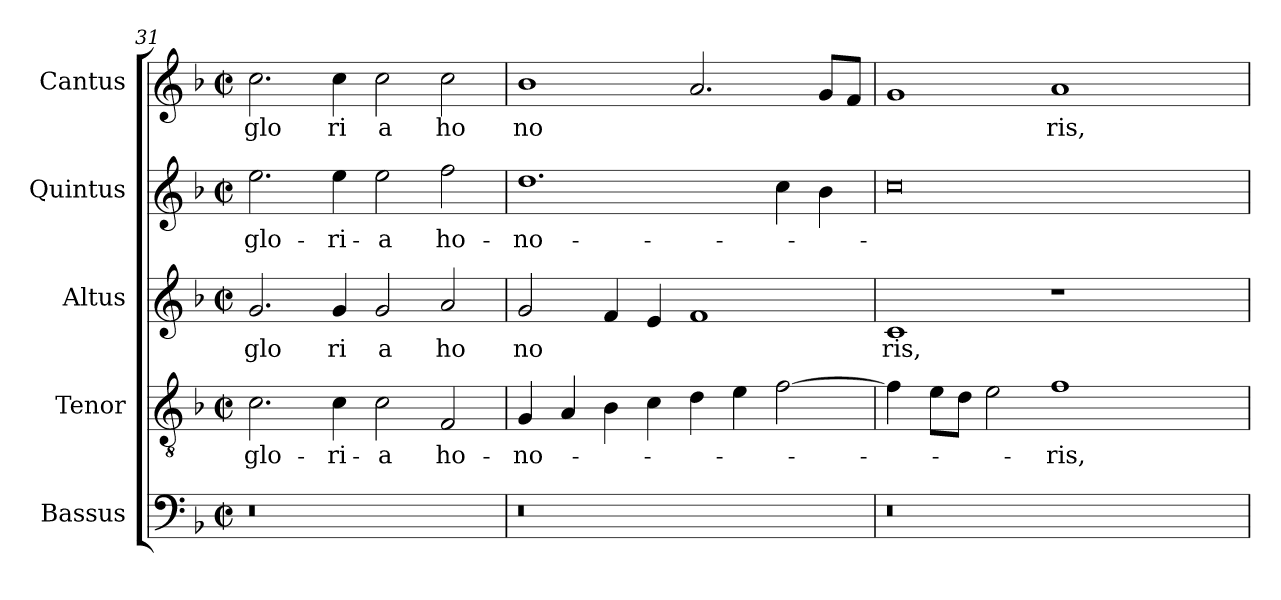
**kern	**kern	**text	**kern	**text	**kern	**text	**kern	**text
*part5	*part4	*part4	*part3	*part3	*part2	*part2	*part1	*part1
*staff5	*staff4	*staff4	*staff3	*staff3	*staff2	*staff2	*staff1	*staff1
*I"Bassus	*I"Tenor	*	*I"Altus	*	*I"Quintus	*	*I"Cantus	*
*clefF4	*clefGv2	*	*clefG2	*	*clefG2	*	*clefG2	*
*k[b-]	*k[b-]	*	*k[b-]	*	*k[b-]	*	*k[b-]	*
*F:	*F:	*	*F:	*	*F:	*	*F:	*
*M2/2	*M2/2	*	*M2/2	*	*M2/2	*	*M2/2	*
*met(c|)	*met(c|)	*	*met(c|)	*	*met(c|)	*	*met(c|)	*
=31	=31	=31	=31	=31	=31	=31	=31	=31
!	!	!LO:LY:b:cj	!	!LO:LY:b:cj	!	!LO:LY:b:cj	!	!LO:LY:b:cj
0r	2.c\	glo-	2.g/	glo	2.ee\	glo-	2.cc\	glo
!	!	!LO:LY:b:cj	!	!LO:LY:b:cj	!	!LO:LY:b:cj	!	!LO:LY:b:cj
.	4c\	-ri-	4g/	ri	4ee\	-ri-	4cc\	ri
!	!	!LO:LY:b:cj	!	!LO:LY:b:cj	!	!LO:LY:b:cj	!	!LO:LY:b:cj
.	2c\	-a	2g/	a	2ee\	-a	2cc\	a
!	!	!LO:LY:b:cj	!	!LO:LY:b:cj	!	!LO:LY:b:cj	!	!LO:LY:b:cj
.	2F/	ho-	2a/	ho	2ff\	ho-	2cc\	ho
=32	=32	=32	=32	=32	=32	=32	=32	=32
!	!	!LO:LY:b:cj	!	!LO:LY:b:cj	!	!LO:LY:b:cj	!	!LO:LY:b:cj
0r	4G/	-no-	2g/	no	1.dd	-no-	1b-	no
.	4A/	.	.	.	.	.	.	.
.	4B-\	.	4f/	.	.	.	.	.
.	4c\	.	4e/	.	.	.	.	.
.	4d\	.	1f	.	.	.	2.a/	.
.	4e\	.	.	.	.	.	.	.
.	[>2f\	.	.	.	4cc\	.	.	.
.	.	.	.	.	4b-\	.	8g/L	.
.	.	.	.	.	.	.	8f/J	.
=33	=33	=33	=33	=33	=33	=33	=33	=33
!	!	!	!	!LO:LY:b:cj	!	!	!	!
0r	4f\]	.	1c	ris,	0cc	.	1g	.
.	8e\L	.	.	.	.	.	.	.
.	8d\J	.	.	.	.	.	.	.
.	2e\	.	.	.	.	.	.	.
!	!	!LO:LY:b:cj	!LO:N:vis=1	!	!	!	!	!LO:LY:b:cj
.	1f	-ris,	0r	.	.	.	1a	ris,
1ryy	1ryy	.	.	.	1ryy	.	1ryy	.
=	=	=	=	=	=	=	=	=
*-	*-	*-	*-	*-	*-	*-	*-	*-
